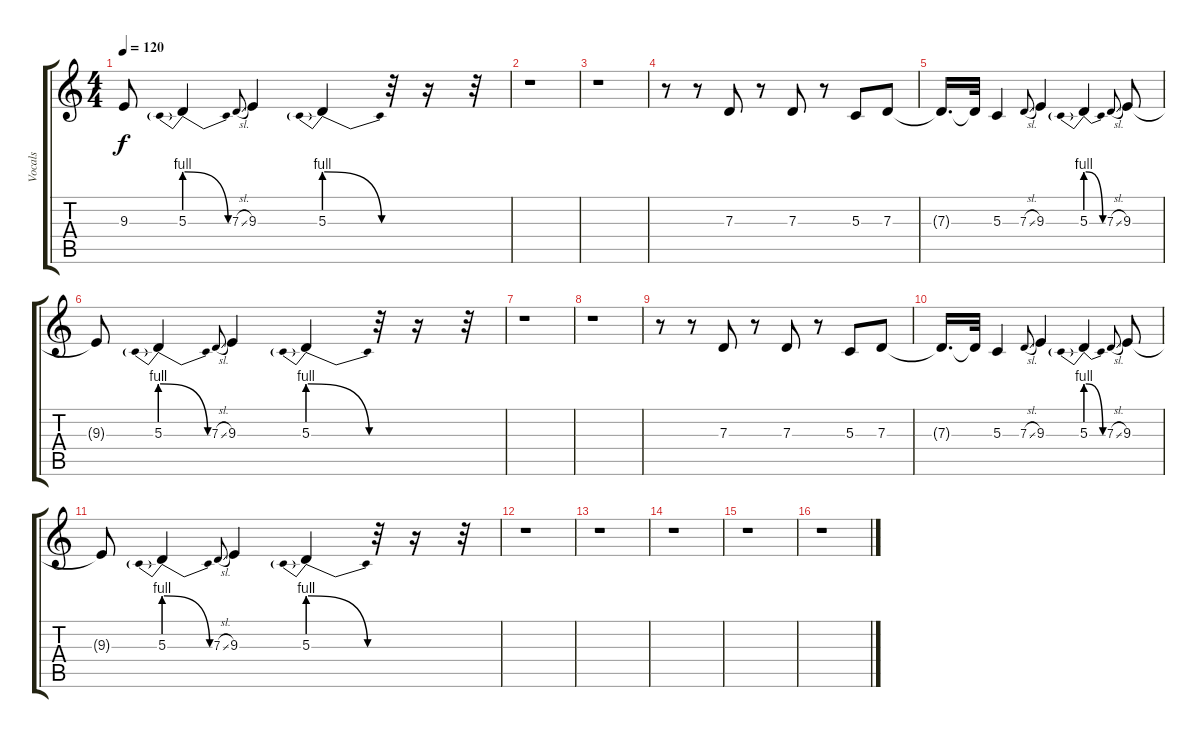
\track ("Vocals" "Vocals") {instrument sopranosax}
\staff {score tabs}
\tuning (E4 B3 G3 D3 A2 E2) {hide}
\ts (4 4)
\tempo 120
\clef g2
\ks c
9.3{t}.8{dy f} 5.3{be (prebendrelease 0 4 60 0)}.4 7.3{sl}.8{gr onbeat} 9.3.4 5.3{be (prebendrelease 0 4 60 0)}.4 r.32 r.16 r.32 |
r.1 |
r.1 |
r.8 r.8 7.3.8 r.8 7.3.8 r.8 5.3.8 7.3.8 |
7.3{t}.16{d} 7.3{t}.32 5.3.4 7.3{sl}.8{gr onbeat} 9.3.4 5.3{be (prebendrelease 0 4 60 0)}.4 7.3{sl}.8{gr onbeat} 9.3.8 |
9.3{t}.8 5.3{be (prebendrelease 0 4 60 0)}.4 7.3{sl}.8{gr onbeat} 9.3.4 5.3{be (prebendrelease 0 4 60 0)}.4 r.32 r.16 r.32 |
r.1 |
r.1 |
r.8 r.8 7.3.8 r.8 7.3.8 r.8 5.3.8 7.3.8 |
7.3{t}.16{d} 7.3{t}.32 5.3.4 7.3{sl}.8{gr onbeat} 9.3.4 5.3{be (prebendrelease 0 4 60 0)}.4 7.3{sl}.8{gr onbeat} 9.3.8 |
9.3{t}.8 5.3{be (prebendrelease 0 4 60 0)}.4 7.3{sl}.8{gr onbeat} 9.3.4 5.3{be (prebendrelease 0 4 60 0)}.4 r.32 r.16 r.32 |
r.1 |
r.1 |
r.1 |
r.1 |
r.1
